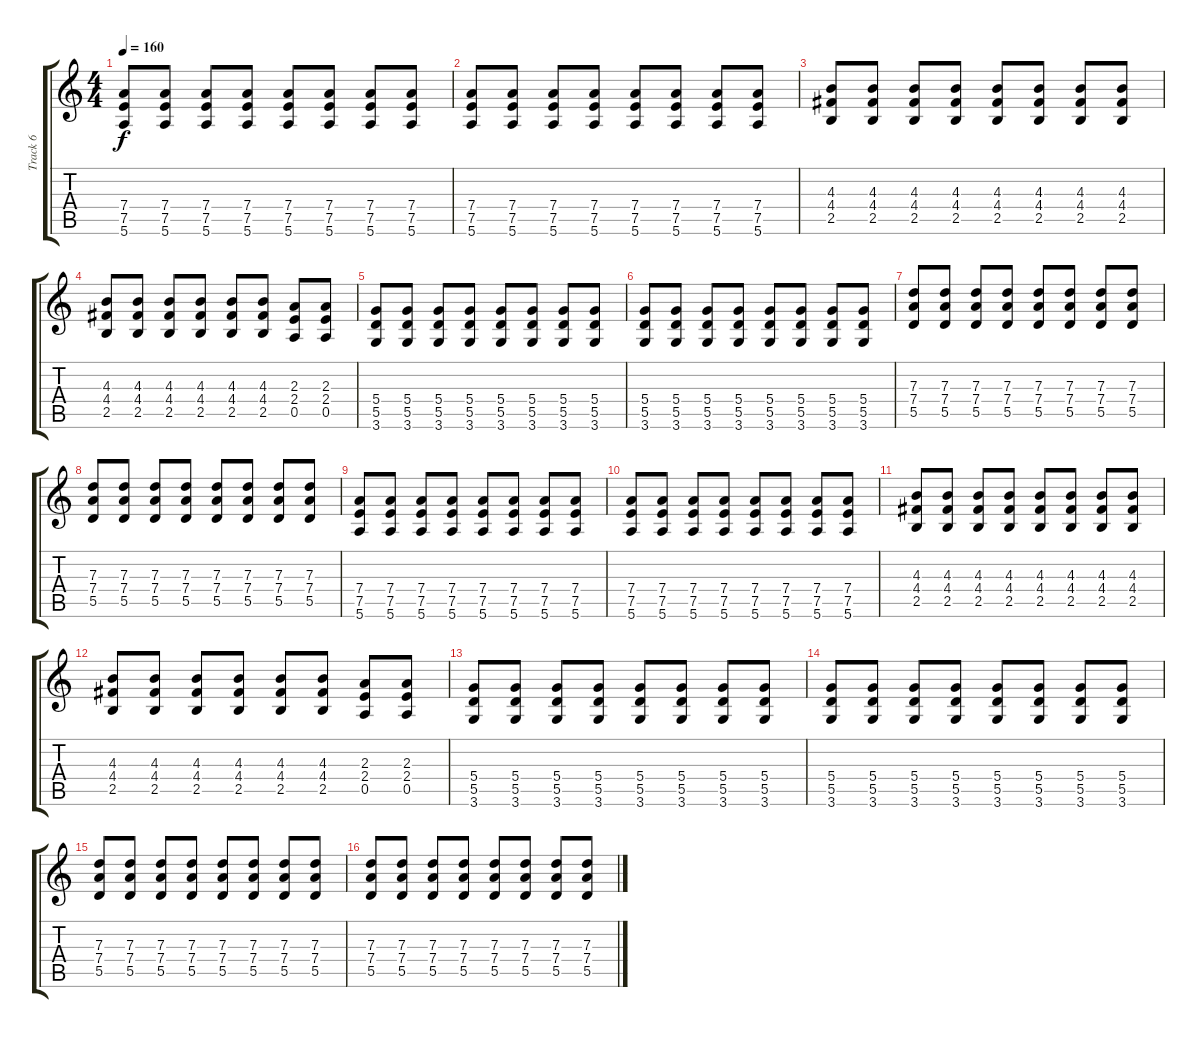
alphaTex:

\track ("Track 6" "Track 6") {instrument distortionguitar}
\staff {score tabs}
\tuning (E4 B3 G3 D3 A2 E2) {hide}
\ts (4 4)
\tempo 160
\clef g2
\ks c
(7.4 7.5 5.6).8{dy f} (7.4 7.5 5.6).8 (7.4 7.5 5.6).8 (7.4 7.5 5.6).8 (7.4 7.5 5.6).8 (7.4 7.5 5.6).8 (7.4 7.5 5.6).8 (7.4 7.5 5.6).8 |
(7.4 7.5 5.6).8 (7.4 7.5 5.6).8 (7.4 7.5 5.6).8 (7.4 7.5 5.6).8 (7.4 7.5 5.6).8 (7.4 7.5 5.6).8 (7.4 7.5 5.6).8 (7.4 7.5 5.6).8 |
(4.3 4.4 2.5).8 (4.3 4.4 2.5).8 (4.3 4.4 2.5).8 (4.3 4.4 2.5).8 (4.3 4.4 2.5).8 (4.3 4.4 2.5).8 (4.3 4.4 2.5).8 (4.3 4.4 2.5).8 |
(4.3 4.4 2.5).8 (4.3 4.4 2.5).8 (4.3 4.4 2.5).8 (4.3 4.4 2.5).8 (4.3 4.4 2.5).8 (4.3 4.4 2.5).8 (2.3 2.4 0.5).8 (2.3 2.4 0.5).8 |
(5.4 5.5 3.6).8 (5.4 5.5 3.6).8 (5.4 5.5 3.6).8 (5.4 5.5 3.6).8 (5.4 5.5 3.6).8 (5.4 5.5 3.6).8 (5.4 5.5 3.6).8 (5.4 5.5 3.6).8 |
(5.4 5.5 3.6).8 (5.4 5.5 3.6).8 (5.4 5.5 3.6).8 (5.4 5.5 3.6).8 (5.4 5.5 3.6).8 (5.4 5.5 3.6).8 (5.4 5.5 3.6).8 (5.4 5.5 3.6).8 |
(7.3 7.4 5.5).8 (7.3 7.4 5.5).8 (7.3 7.4 5.5).8 (7.3 7.4 5.5).8 (7.3 7.4 5.5).8 (7.3 7.4 5.5).8 (7.3 7.4 5.5).8 (7.3 7.4 5.5).8 |
(7.3 7.4 5.5).8 (7.3 7.4 5.5).8 (7.3 7.4 5.5).8 (7.3 7.4 5.5).8 (7.3 7.4 5.5).8 (7.3 7.4 5.5).8 (7.3 7.4 5.5).8 (7.3 7.4 5.5).8 |
(7.4 7.5 5.6).8 (7.4 7.5 5.6).8 (7.4 7.5 5.6).8 (7.4 7.5 5.6).8 (7.4 7.5 5.6).8 (7.4 7.5 5.6).8 (7.4 7.5 5.6).8 (7.4 7.5 5.6).8 |
(7.4 7.5 5.6).8 (7.4 7.5 5.6).8 (7.4 7.5 5.6).8 (7.4 7.5 5.6).8 (7.4 7.5 5.6).8 (7.4 7.5 5.6).8 (7.4 7.5 5.6).8 (7.4 7.5 5.6).8 |
(4.3 4.4 2.5).8 (4.3 4.4 2.5).8 (4.3 4.4 2.5).8 (4.3 4.4 2.5).8 (4.3 4.4 2.5).8 (4.3 4.4 2.5).8 (4.3 4.4 2.5).8 (4.3 4.4 2.5).8 |
(4.3 4.4 2.5).8 (4.3 4.4 2.5).8 (4.3 4.4 2.5).8 (4.3 4.4 2.5).8 (4.3 4.4 2.5).8 (4.3 4.4 2.5).8 (2.3 2.4 0.5).8 (2.3 2.4 0.5).8 |
(5.4 5.5 3.6).8 (5.4 5.5 3.6).8 (5.4 5.5 3.6).8 (5.4 5.5 3.6).8 (5.4 5.5 3.6).8 (5.4 5.5 3.6).8 (5.4 5.5 3.6).8 (5.4 5.5 3.6).8 |
(5.4 5.5 3.6).8 (5.4 5.5 3.6).8 (5.4 5.5 3.6).8 (5.4 5.5 3.6).8 (5.4 5.5 3.6).8 (5.4 5.5 3.6).8 (5.4 5.5 3.6).8 (5.4 5.5 3.6).8 |
(7.3 7.4 5.5).8 (7.3 7.4 5.5).8 (7.3 7.4 5.5).8 (7.3 7.4 5.5).8 (7.3 7.4 5.5).8 (7.3 7.4 5.5).8 (7.3 7.4 5.5).8 (7.3 7.4 5.5).8 |
(7.3 7.4 5.5).8 (7.3 7.4 5.5).8 (7.3 7.4 5.5).8 (7.3 7.4 5.5).8 (7.3 7.4 5.5).8 (7.3 7.4 5.5).8 (7.3 7.4 5.5).8 (7.3 7.4 5.5).8
